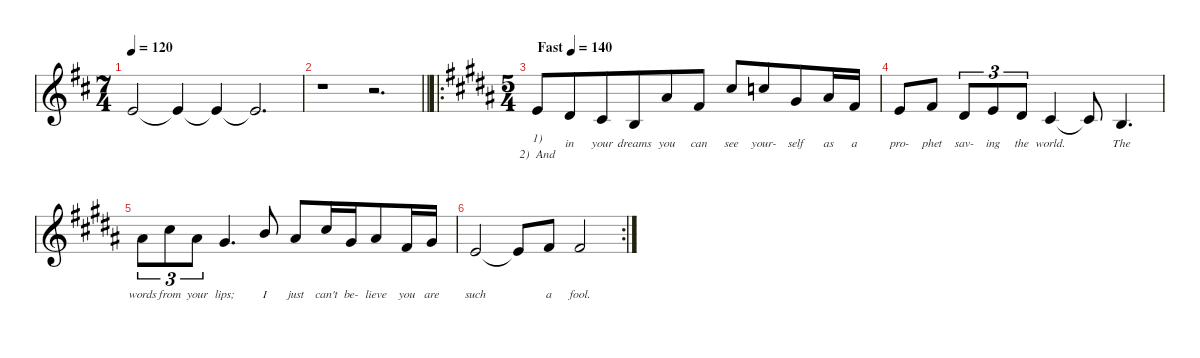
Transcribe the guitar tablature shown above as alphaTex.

\defaultSystemsLayout 4
\hideDynamics
\bracketExtendMode nobrackets
\singleTrackTrackNamePolicy hidden
\multiTrackTrackNamePolicy hidden
\otherSystemsTrackNameOrientation horizontal
\track ("Voice" "Voice") {instrument electricguitarclean}
\staff {score}
\tuning (E4 B3 G3 D3 A2 E2)
\ts (7 4)
\tempo 120
\clef g2
\scale
0.333333
\ks d
2.4{t acc forcenatural}.2{dy f beam Up} 2.4{t acc forcenatural}.4{beam Up} 2.4{t acc forcenatural}.4{beam Up} 2.4{t acc forcenatural}.2{d beam Up} |
\scale
0.333333
\barLineRight lightlight
r.1{beam Down} r.2{d beam Down} |
\ro
\ts (5 4)
\beaming (8 6 4)
\tempo (140 "Fast")
\scale
0.572414
\ks b
2.4{acc forcenatural}.8{lyrics (0 "1)        ") lyrics (1 "2)  And") lyrics (2 "") lyrics (3 "") lyrics (4 "") beam Up} 1.4{acc #}.8{lyrics (0 "") lyrics (1 "in") lyrics (2 "") lyrics (3 "") lyrics (4 "") beam Up} 4.5{acc #}.8{lyrics (0 "") lyrics (1 "your") lyrics (2 "") lyrics (3 "") lyrics (4 "") beam Up} 2.5{acc forcenatural}.8{lyrics (0 "") lyrics (1 "dreams") lyrics (2 "") lyrics (3 "") lyrics (4 "") beam Up} 3.3{acc #}.8{lyrics (0 "") lyrics (1 "you") lyrics (2 "") lyrics (3 "") lyrics (4 "") beam Up} 4.4{acc #}.8{lyrics (0 "") lyrics (1 "can") lyrics (2 "") lyrics (3 "") lyrics (4 "") beam Up} 2.2{acc #}.8{lyrics (0 "") lyrics (1 "see") lyrics (2 "") lyrics (3 "") lyrics (4 "") beam Up} 1.2{acc forcenatural}.8{lyrics (0 "") lyrics (1 "your-") lyrics (2 "") lyrics (3 "") lyrics (4 "") beam Up} 1.3{acc #}.8{lyrics (0 "") lyrics (1 "self") lyrics (2 "") lyrics (3 "") lyrics (4 "") beam Up} 3.3{acc #}.16{lyrics (0 "") lyrics (1 "as") lyrics (2 "") lyrics (3 "") lyrics (4 "") beam Up} 4.4{acc #}.16{lyrics (0 "") lyrics (1 "a") lyrics (2 "") lyrics (3 "") lyrics (4 "") beam Up} |
\scale
0.213793 2.4{acc forcenatural}.8{lyrics (0 "") lyrics (1 "pro-") lyrics (2 "") lyrics (3 "") lyrics (4 "") beam Up} 4.4{acc #}.8{lyrics (0 "") lyrics (1 "phet") lyrics (2 "") lyrics (3 "") lyrics (4 "") beam Up} 1.4{acc #}.8{tu (3 2) lyrics (0 "") lyrics (1 "sav-") lyrics (2 "") lyrics (3 "") lyrics (4 "") beam Up} 2.4{acc forcenatural}.8{tu (3 2) lyrics (0 "") lyrics (1 "ing") lyrics (2 "") lyrics (3 "") lyrics (4 "") beam Up} 1.4{acc #}.8{tu (3 2) lyrics (0 "") lyrics (1 "the") lyrics (2 "") lyrics (3 "") lyrics (4 "") beam Up} 4.5{acc #}.4{lyrics (0 "") lyrics (1 "world.") lyrics (2 "") lyrics (3 "") lyrics (4 "") beam Up} 4.5{t acc #}.8{beam Up} 2.5{acc forcenatural}.4{d lyrics (0 "") lyrics (1 "The") lyrics (2 "") lyrics (3 "") lyrics (4 "") beam Up} |
\scale
0.213793 3.3{acc #}.8{tu (3 2) lyrics (0 "") lyrics (1 "words") lyrics (2 "") lyrics (3 "") lyrics (4 "") beam Down} 2.2{acc #}.8{tu (3 2) lyrics (0 "") lyrics (1 "from") lyrics (2 "") lyrics (3 "") lyrics (4 "") beam Down} 3.3{acc #}.8{tu (3 2) lyrics (0 "") lyrics (1 "your") lyrics (2 "") lyrics (3 "") lyrics (4 "") beam Down} 1.3{acc #}.4{d lyrics (0 "") lyrics (1 "lips;") lyrics (2 "") lyrics (3 "") lyrics (4 "") beam Up} 0.2{acc forcenatural}.8{lyrics (0 "") lyrics (1 "I") lyrics (2 "") lyrics (3 "") lyrics (4 "") beam Up} 3.3{acc #}.8{lyrics (0 "") lyrics (1 "just") lyrics (2 "") lyrics (3 "") lyrics (4 "") beam Up} 2.2{acc #}.16{lyrics (0 "") lyrics (1 "can't") lyrics (2 "") lyrics (3 "") lyrics (4 "") beam Up} 1.3{acc #}.16{lyrics (0 "") lyrics (1 "be-") lyrics (2 "") lyrics (3 "") lyrics (4 "") beam Up} 3.3{acc #}.8{lyrics (0 "") lyrics (1 "lieve") lyrics (2 "") lyrics (3 "") lyrics (4 "") beam Up} 4.4{acc #}.16{lyrics (0 "") lyrics (1 "you") lyrics (2 "") lyrics (3 "") lyrics (4 "") beam Up} 1.3{acc #}.16{lyrics (0 "") lyrics (1 "are") lyrics (2 "") lyrics (3 "") lyrics (4 "") beam Up} |
\rc 2
2.4{acc forcenatural}.2{lyrics (0 "") lyrics (1 "such") lyrics (2 "") lyrics (3 "") lyrics (4 "") beam Up} 2.4{t acc forcenatural}.8{beam Up} 4.4{acc #}.8{lyrics (0 "") lyrics (1 "a") lyrics (2 "") lyrics (3 "") lyrics (4 "") beam Up} 4.4{acc #}.2{lyrics (0 "") lyrics (1 "fool.") lyrics (2 "") lyrics (3 "") lyrics (4 "") beam Up}
